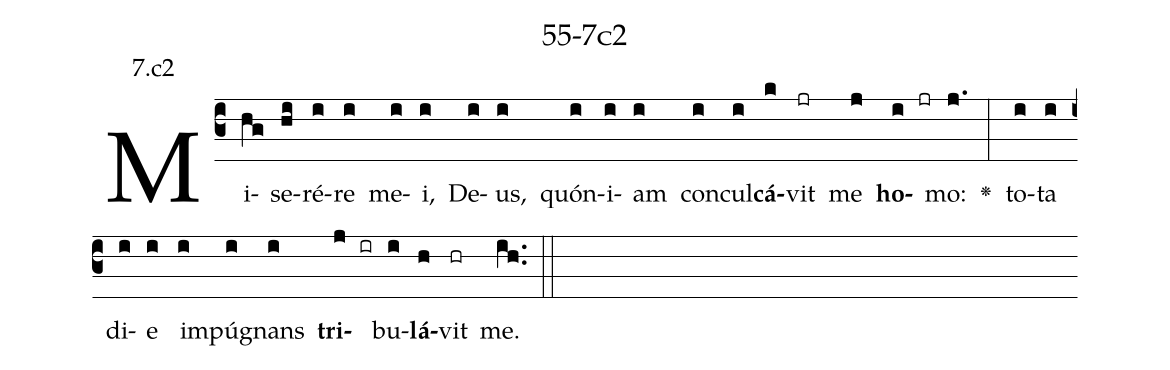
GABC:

name: 55-7c2;
annotation: 7.c2;
%%
(c3)Mi(hg)se(hi)ré(i)re(i) me(i)i,(i) De(i)us,(i) quón(i)i(i)am(i) con(i)cul(i)<b>cá</b>(k)vit(jr) me(j) <b>ho</b>(i jr)mo:(j.) <v>\greheightstar</v>(:) to(i)ta(i) di(i)e(i) im(i)pú(i)gnans(i) <b>tri</b>(j ir)bu(i)<b>lá</b>(h)vit(hr) me.(ih..) (::)


%E(i) u(i) o(j) u(i) a(h) e.(ih..) (::)
